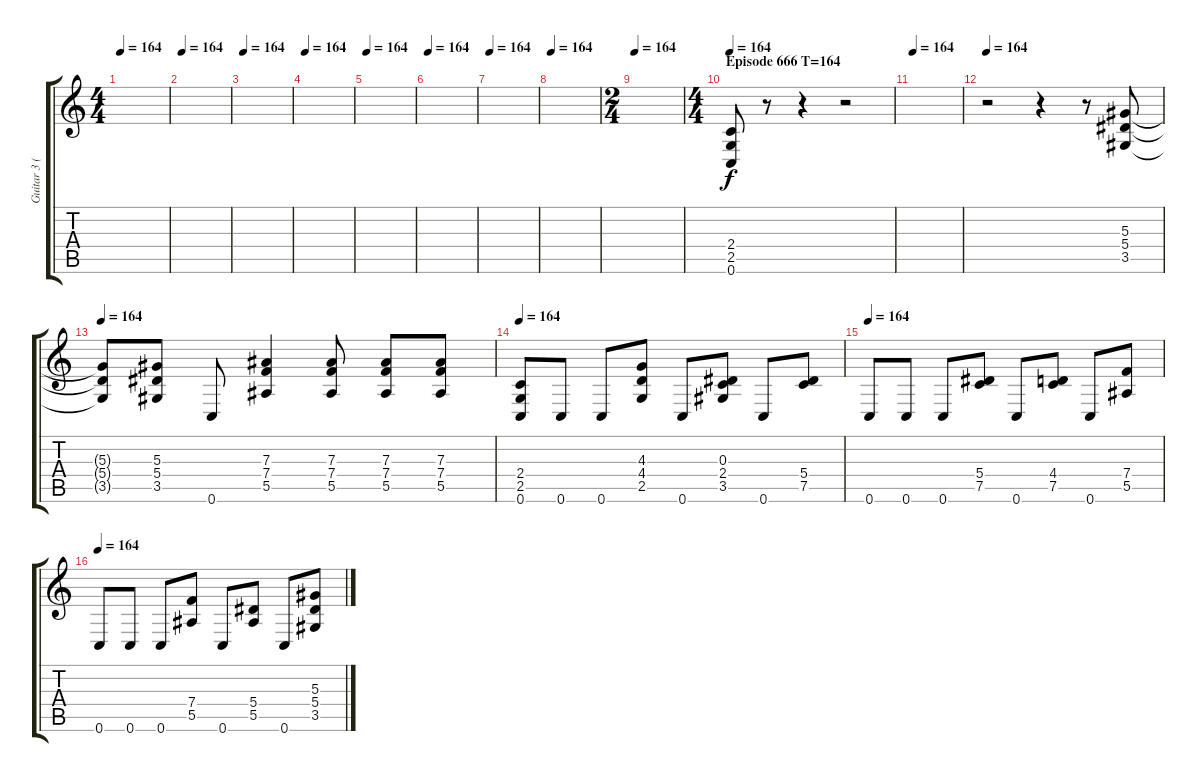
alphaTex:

\track ("Guitar 3 (Rhythm)" "Guitar 3 (") {instrument distortionguitar}
\staff {score tabs}
\tuning (C4 G3 Eb3 Bb2 F2 C2) {hide}
\ts (4 4)
\tempo 164
\clef g2
\ks c
|
\tempo 164
|
\tempo 164
|
\tempo 164
|
\tempo 164
|
\tempo 164
|
\tempo 164
|
\tempo 164
|
\ts (2 4)
\tempo 164
|
\ts (4 4)
\section ("" "Episode 666 T=164")
\tempo 164
(2.4 2.5 0.6).8 r.8 r.4 r.2 |
\tempo 164
|
\tempo 164
r.2 r.4 r.8 (5.3 5.4 3.5).8 |
\tempo 164
(5.3{t} 5.4{t} 3.5{t}).8 (5.3 5.4 3.5).8 0.6.8 (7.3 7.4 5.5).4 (7.3 7.4 5.5).8 (7.3 7.4 5.5).8 (7.3 7.4 5.5).8 |
\tempo 164
(2.4 2.5 0.6).8 0.6.8 0.6.8 (4.3 4.4 2.5).8 0.6.8 (0.3 2.4 3.5).8 0.6.8 (5.4 7.5).8 |
\tempo 164
0.6.8 0.6.8 0.6.8 (5.4 7.5).8 0.6.8 (4.4 7.5).8 0.6.8 (7.4 5.5).8 |
\tempo 164
0.6.8 0.6.8 0.6.8 (7.4 5.5).8 0.6.8 (5.4 5.5).8 0.6.8 (5.3 5.4 3.5).8
